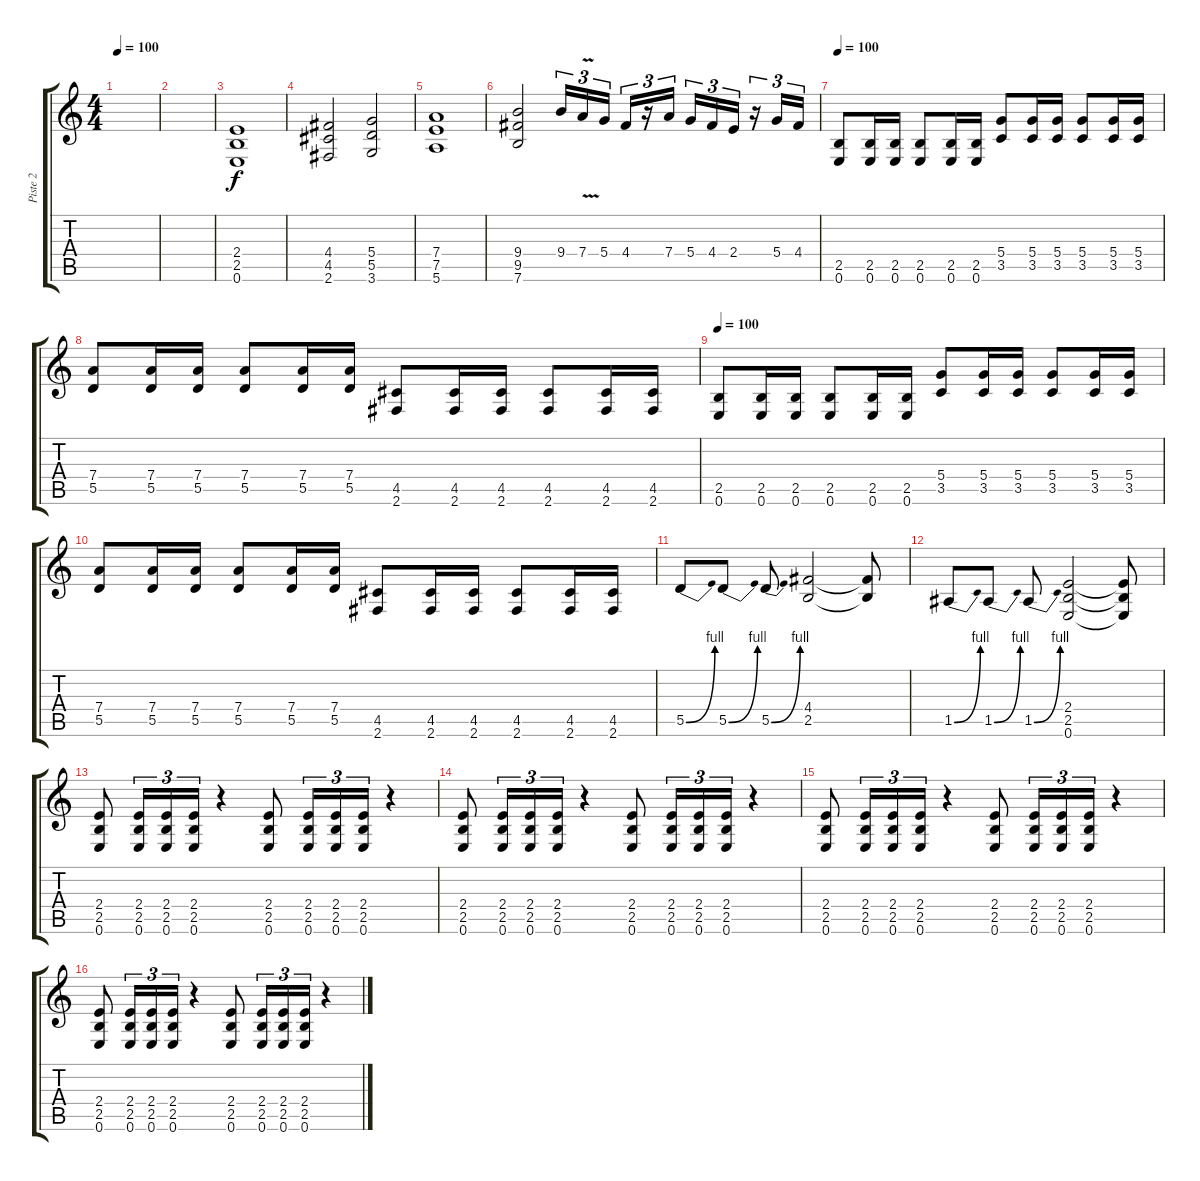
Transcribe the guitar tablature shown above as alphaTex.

\track ("Piste 2" "Piste 2") {instrument distortionguitar}
\staff {score tabs}
\tuning (E4 B3 G3 D3 A2 E2) {hide}
\ts (4 4)
\tempo 100
\clef g2
\ks c
|
|
(2.4 2.5 0.6).1 |
(4.4 4.5 2.6).2 (5.4 5.5 3.6).2 |
(7.4 7.5 5.6).1 |
(9.4 9.5 7.6).2 9.4.16{tu (3 2)} 7.4{v}.16{tu (3 2)} 5.4.16{tu (3 2)} 4.4.16{tu (3 2)} r.16{tu (3 2)} 7.4.16{tu (3 2)} 5.4.16{tu (3 2)} 4.4.16{tu (3 2)} 2.4.16{tu (3 2)} r.16{tu (3 2)} 5.4.16{tu (3 2)} 4.4.16{tu (3 2)} |
\tempo 100
(2.5 0.6).8{instrument distortionguitar} (2.5 0.6).16 (2.5 0.6).16 (2.5 0.6).8 (2.5 0.6).16 (2.5 0.6).16 (5.4 3.5).8 (5.4 3.5).16 (5.4 3.5).16 (5.4 3.5).8 (5.4 3.5).16 (5.4 3.5).16 |
(7.4 5.5).8 (7.4 5.5).16 (7.4 5.5).16 (7.4 5.5).8 (7.4 5.5).16 (7.4 5.5).16 (4.5 2.6).8 (4.5 2.6).16 (4.5 2.6).16 (4.5 2.6).8 (4.5 2.6).16 (4.5 2.6).16 |
\tempo 100
(2.5 0.6).8{instrument distortionguitar} (2.5 0.6).16 (2.5 0.6).16 (2.5 0.6).8 (2.5 0.6).16 (2.5 0.6).16 (5.4 3.5).8 (5.4 3.5).16 (5.4 3.5).16 (5.4 3.5).8 (5.4 3.5).16 (5.4 3.5).16 |
(7.4 5.5).8 (7.4 5.5).16 (7.4 5.5).16 (7.4 5.5).8 (7.4 5.5).16 (7.4 5.5).16 (4.5 2.6).8 (4.5 2.6).16 (4.5 2.6).16 (4.5 2.6).8 (4.5 2.6).16 (4.5 2.6).16 |
5.5{be (bend 0 0 60 4)}.8 5.5{be (bend 0 0 60 4)}.8 5.5{be (bend 0 0 60 4)}.8 (4.4 2.5).2 (4.4{t} 2.5{t}).8 |
1.5{be (bend 0 0 60 4)}.8 1.5{be (bend 0 0 60 4)}.8 1.5{be (bend 0 0 60 4)}.8 (2.4 2.5 0.6).2 (2.4{t} 2.5{t} 0.6{t}).8 |
(2.4 2.5 0.6).8 (2.4 2.5 0.6).16{tu (3 2)} (2.4 2.5 0.6).16{tu (3 2)} (2.4 2.5 0.6).16{tu (3 2)} r.4 (2.4 2.5 0.6).8 (2.4 2.5 0.6).16{tu (3 2)} (2.4 2.5 0.6).16{tu (3 2)} (2.4 2.5 0.6).16{tu (3 2)} r.4 |
(2.4 2.5 0.6).8 (2.4 2.5 0.6).16{tu (3 2)} (2.4 2.5 0.6).16{tu (3 2)} (2.4 2.5 0.6).16{tu (3 2)} r.4 (2.4 2.5 0.6).8 (2.4 2.5 0.6).16{tu (3 2)} (2.4 2.5 0.6).16{tu (3 2)} (2.4 2.5 0.6).16{tu (3 2)} r.4 |
(2.4 2.5 0.6).8 (2.4 2.5 0.6).16{tu (3 2)} (2.4 2.5 0.6).16{tu (3 2)} (2.4 2.5 0.6).16{tu (3 2)} r.4 (2.4 2.5 0.6).8 (2.4 2.5 0.6).16{tu (3 2)} (2.4 2.5 0.6).16{tu (3 2)} (2.4 2.5 0.6).16{tu (3 2)} r.4 |
(2.4 2.5 0.6).8 (2.4 2.5 0.6).16{tu (3 2)} (2.4 2.5 0.6).16{tu (3 2)} (2.4 2.5 0.6).16{tu (3 2)} r.4 (2.4 2.5 0.6).8 (2.4 2.5 0.6).16{tu (3 2)} (2.4 2.5 0.6).16{tu (3 2)} (2.4 2.5 0.6).16{tu (3 2)} r.4
